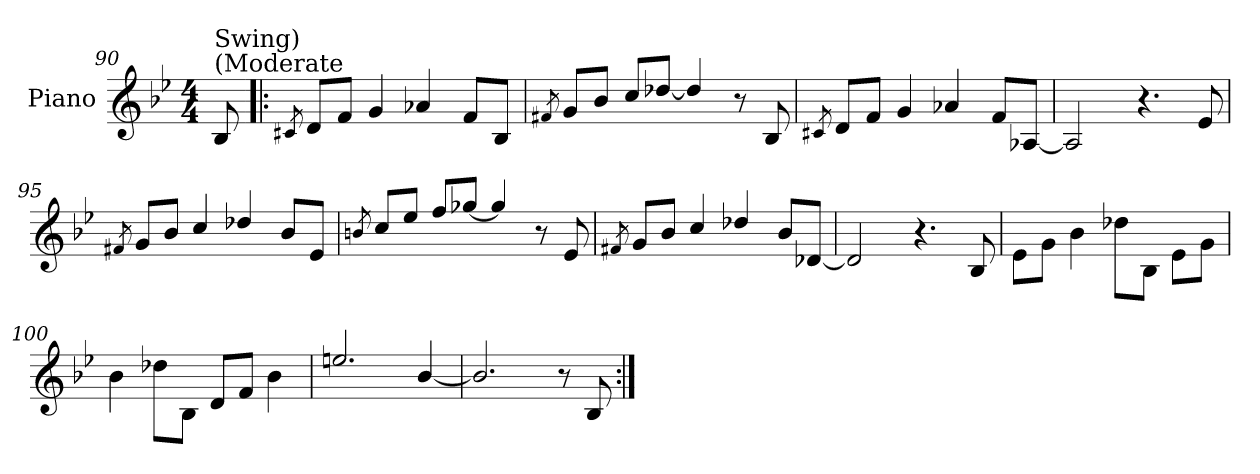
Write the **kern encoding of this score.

**kern
*part1
*staff1
*I"Piano
*I'Pno.
!!LO:PB:g=z
*clefG2
*k[b-e-]
*M4/4
*MM92
=90
!LO:TX:a:t=(Moderate
!LO:TX:t=Swing)
8B-/
=91!|:
8qc#X/
8d/L
8f/J
4g/
4a-X/
8f/L
8B-/J
=92
8qf#X/
8g/L
8b-/J
8cc/L
[8dd-X/J
4dd-/]
8r
8B-/
=93
8qc#X/
8d/L
8f/J
4g/
4a-X/
8f/L
[8A-X/J
=94
2A-/]
4.r
8e-/
!!LO:LB:g=z
=95
8qf#X/
8g/L
8b-/J
4cc/
4dd-X/
8b-/L
8e-/J
=96
8qbn/
8cc/L
8ee-/J
8ff/L
[8gg-X/J
4gg-/]
8r
8e-/
=97
8qf#X/
8g/L
8b-/J
4cc/
4dd-X/
8b-/L
[8d-X/J
=98
2d-/]
4.r
8B-/
!!LO:LB:g=z
=99
8e-\L
8g\J
4b-\
8dd-X\L
8B-\J
8e-\L
8g\J
=100
4b-\
8dd-X\L
8B-\J
8d/L
8f/J
4b-\
=101
2.een/
[4b-/
=102
2.b-/]
8r
8B-/
=:|!
*-
